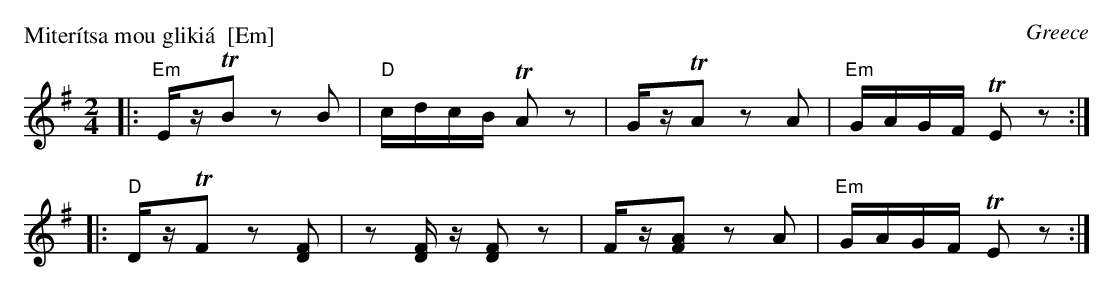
X:1
P: Miter\'itsa mou gliki\'a  [Em]
O: Greece
M: 2/4
L: 1/16
K: Em
|: "Em"EzTB2 z2B2 | "D"cdcB TA2z2 | GzTA2 z2A2 | "Em"GAGF TE2z2 :|
|: "D"DzTF2 z2[F2D2] | z2[FD]z [F2D2]z2 | Fz[A2F2] z2A2 | "Em"GAGF TE2z2 :|
